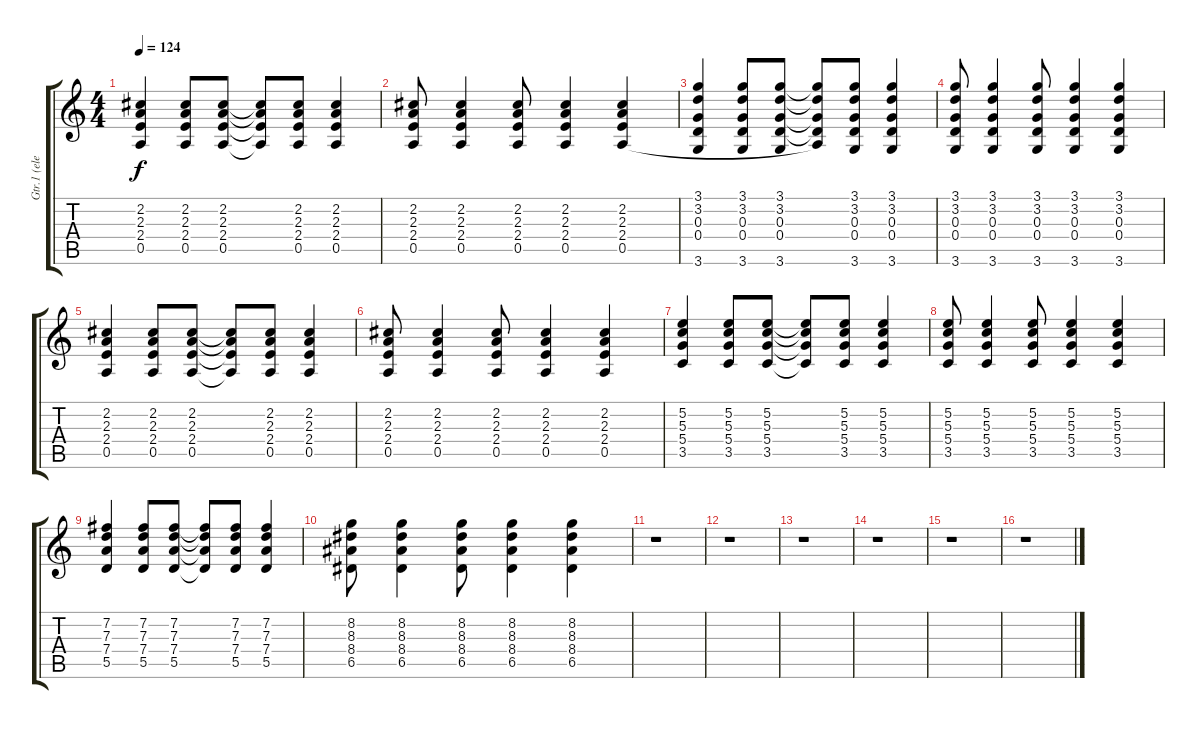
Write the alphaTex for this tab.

\track ("Gtr.1 (elec.)" "Gtr.1 (ele") {instrument overdrivenguitar}
\staff {score tabs}
\tuning (E4 B3 G3 D3 A2 E2) {hide}
\ts (4 4)
\tempo 124
\clef g2
\ks c
(2.2 2.3 2.4 0.5).4{dy f} (2.2 2.3 2.4 0.5).8 (2.2 2.3 2.4 0.5).8 (2.2{t} 2.3{t} 2.4{t} 0.5{t}).8 (2.2 2.3 2.4 0.5).8 (2.2 2.3 2.4 0.5).4 |
(2.2 2.3 2.4 0.5).8 (2.2 2.3 2.4 0.5).4 (2.2 2.3 2.4 0.5).8 (2.2 2.3 2.4 0.5).4 (2.2 2.3 2.4 0.5).4 |
(3.1 3.2 0.3 0.4 3.6).4 (3.1 3.2 0.3 0.4 3.6).8 (3.1 3.2 0.3 0.4 3.6).8 (3.1{t} 3.2{t} 0.3{t} 0.4{t} 0.5{t}).8 (3.1 3.2 0.3 0.4 3.6).8 (3.1 3.2 0.3 0.4 3.6).4 |
(3.1 3.2 0.3 0.4 3.6).8 (3.1 3.2 0.3 0.4 3.6).4 (3.1 3.2 0.3 0.4 3.6).8 (3.1 3.2 0.3 0.4 3.6).4 (3.1 3.2 0.3 0.4 3.6).4 |
(2.2 2.3 2.4 0.5).4 (2.2 2.3 2.4 0.5).8 (2.2 2.3 2.4 0.5).8 (2.2{t} 2.3{t} 2.4{t} 0.5{t}).8 (2.2 2.3 2.4 0.5).8 (2.2 2.3 2.4 0.5).4 |
(2.2 2.3 2.4 0.5).8 (2.2 2.3 2.4 0.5).4 (2.2 2.3 2.4 0.5).8 (2.2 2.3 2.4 0.5).4 (2.2 2.3 2.4 0.5).4 |
(5.2 5.3 5.4 3.5).4 (5.2 5.3 5.4 3.5).8 (5.2 5.3 5.4 3.5).8 (5.2{t} 5.3{t} 5.4{t} 3.5{t}).8 (5.2 5.3 5.4 3.5).8 (5.2 5.3 5.4 3.5).4 |
(5.2 5.3 5.4 3.5).8 (5.2 5.3 5.4 3.5).4 (5.2 5.3 5.4 3.5).8 (5.2 5.3 5.4 3.5).4 (5.2 5.3 5.4 3.5).4 |
(7.2 7.3 7.4 5.5).4 (7.2 7.3 7.4 5.5).8 (7.2 7.3 7.4 5.5).8 (7.2{t} 7.3{t} 7.4{t} 5.5{t}).8 (7.2 7.3 7.4 5.5).8 (7.2 7.3 7.4 5.5).4 |
(8.2 8.3 8.4 6.5).8 (8.2 8.3 8.4 6.5).4 (8.2 8.3 8.4 6.5).8 (8.2 8.3 8.4 6.5).4 (8.2 8.3 8.4 6.5).4 |
r.1 |
r.1 |
r.1 |
r.1 |
r.1 |
r.1
